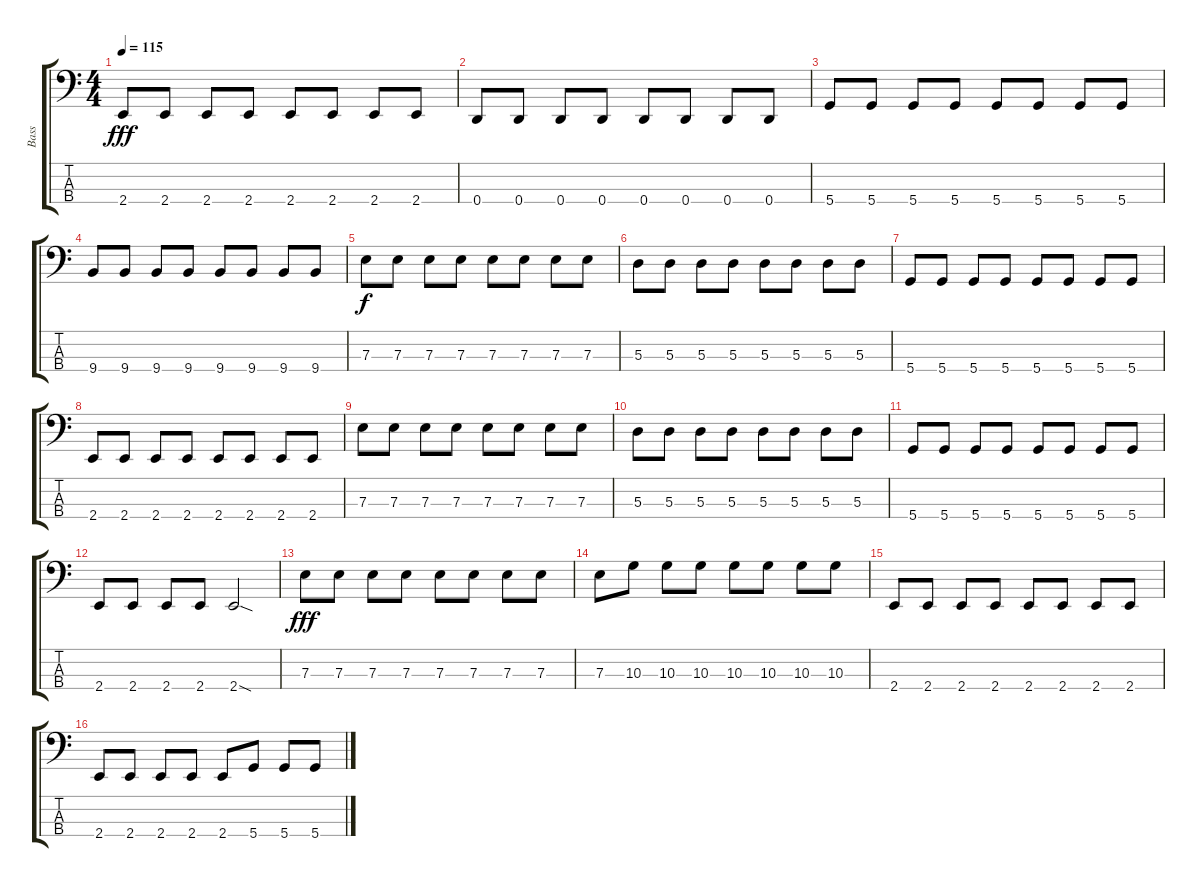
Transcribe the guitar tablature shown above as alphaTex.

\track ("Bass" "Bass") {instrument electricbasspick}
\staff {score tabs}
\tuning (G2 D2 A1 D1) {hide}
\ts (4 4)
\tempo 115
\clef f4
\ks c
2.4.8{dy fff} 2.4.8 2.4.8 2.4.8 2.4.8 2.4.8 2.4.8 2.4.8 |
0.4.8 0.4.8 0.4.8 0.4.8 0.4.8 0.4.8 0.4.8 0.4.8 |
5.4.8 5.4.8 5.4.8 5.4.8 5.4.8 5.4.8 5.4.8 5.4.8 |
9.4.8 9.4.8 9.4.8 9.4.8 9.4.8 9.4.8 9.4.8 9.4.8 |
7.3.8{dy f} 7.3.8 7.3.8 7.3.8 7.3.8 7.3.8 7.3.8 7.3.8 |
5.3.8 5.3.8 5.3.8 5.3.8 5.3.8 5.3.8 5.3.8 5.3.8 |
5.4.8 5.4.8 5.4.8 5.4.8 5.4.8 5.4.8 5.4.8 5.4.8 |
2.4.8 2.4.8 2.4.8 2.4.8 2.4.8 2.4.8 2.4.8 2.4.8 |
7.3.8 7.3.8 7.3.8 7.3.8 7.3.8 7.3.8 7.3.8 7.3.8 |
5.3.8 5.3.8 5.3.8 5.3.8 5.3.8 5.3.8 5.3.8 5.3.8 |
5.4.8 5.4.8 5.4.8 5.4.8 5.4.8 5.4.8 5.4.8 5.4.8 |
2.4.8 2.4.8 2.4.8 2.4.8 2.4{sod}.2 |
7.3.8{dy fff} 7.3.8 7.3.8 7.3.8 7.3.8 7.3.8 7.3.8 7.3.8 |
7.3.8 10.3.8 10.3.8 10.3.8 10.3.8 10.3.8 10.3.8 10.3.8 |
2.4.8 2.4.8 2.4.8 2.4.8 2.4.8 2.4.8 2.4.8 2.4.8 |
2.4.8 2.4.8 2.4.8 2.4.8 2.4.8 5.4.8 5.4.8 5.4.8
